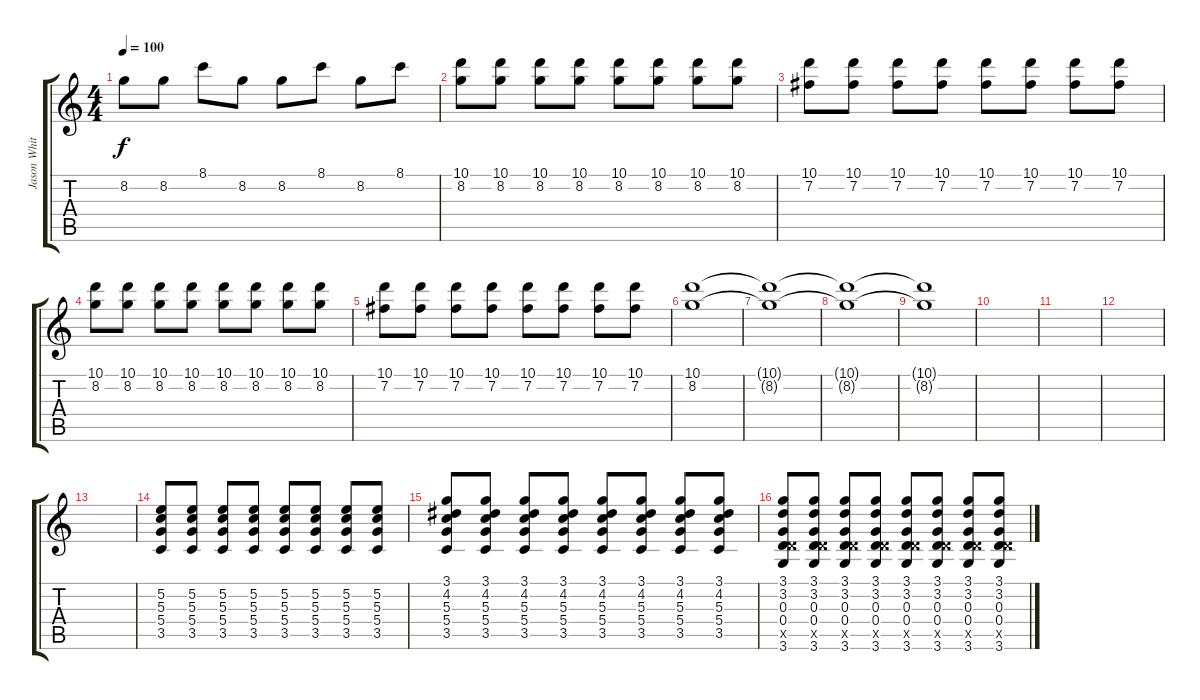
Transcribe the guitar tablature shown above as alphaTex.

\track ("Jason White (2nd Guitar)" "Jason Whit") {instrument distortionguitar}
\staff {score tabs}
\tuning (E4 B3 G3 D3 A2 E2) {hide}
\ts (4 4)
\tempo 100
\clef g2
\ks c
8.2.8{dy f} 8.2.8 8.1.8 8.2.8 8.2.8 8.1.8 8.2.8 8.1.8 |
(10.1 8.2).8 (10.1 8.2).8 (10.1 8.2).8 (10.1 8.2).8 (10.1 8.2).8 (10.1 8.2).8 (10.1 8.2).8 (10.1 8.2).8 |
(10.1 7.2).8 (10.1 7.2).8 (10.1 7.2).8 (10.1 7.2).8 (10.1 7.2).8 (10.1 7.2).8 (10.1 7.2).8 (10.1 7.2).8 |
(10.1 8.2).8 (10.1 8.2).8 (10.1 8.2).8 (10.1 8.2).8 (10.1 8.2).8 (10.1 8.2).8 (10.1 8.2).8 (10.1 8.2).8 |
(10.1 7.2).8 (10.1 7.2).8 (10.1 7.2).8 (10.1 7.2).8 (10.1 7.2).8 (10.1 7.2).8 (10.1 7.2).8 (10.1 7.2).8 |
(10.1 8.2).1 |
(10.1{t} 8.2{t}).1{volume 0} |
(10.1{t} 8.2{t}).1 |
(10.1{t} 8.2{t}).1 |
|
|
|
|
(5.2 5.3 5.4 3.5).8{volume 13} (5.2 5.3 5.4 3.5).8 (5.2 5.3 5.4 3.5).8 (5.2 5.3 5.4 3.5).8 (5.2 5.3 5.4 3.5).8 (5.2 5.3 5.4 3.5).8 (5.2 5.3 5.4 3.5).8 (5.2 5.3 5.4 3.5).8 |
(3.1 4.2 5.3 5.4 3.5).8 (3.1 4.2 5.3 5.4 3.5).8 (3.1 4.2 5.3 5.4 3.5).8 (3.1 4.2 5.3 5.4 3.5).8 (3.1 4.2 5.3 5.4 3.5).8 (3.1 4.2 5.3 5.4 3.5).8 (3.1 4.2 5.3 5.4 3.5).8 (3.1 4.2 5.3 5.4 3.5).8 |
(3.1 3.2 0.3 0.4 5.5{x} 3.6).8 (3.1 3.2 0.3 0.4 5.5{x} 3.6).8 (3.1 3.2 0.3 0.4 5.5{x} 3.6).8 (3.1 3.2 0.3 0.4 5.5{x} 3.6).8 (3.1 3.2 0.3 0.4 5.5{x} 3.6).8 (3.1 3.2 0.3 0.4 5.5{x} 3.6).8 (3.1 3.2 0.3 0.4 5.5{x} 3.6).8 (3.1 3.2 0.3 0.4 5.5{x} 3.6).8
